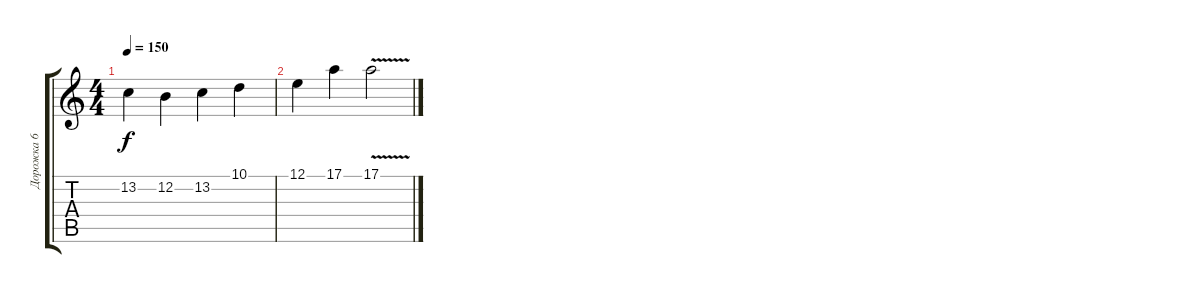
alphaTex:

\track ("Дорожка 6" "Дорожка 6") {instrument stringensemble1}
\staff {score tabs}
\tuning (E4 B3 G3 D3 A2 E2) {hide}
\ts (4 4)
\tempo 150
\clef g2
\ks c
13.2.4{dy f} 12.2.4 13.2.4 10.1.4 |
12.1.4 17.1.4 17.1{v}.2
